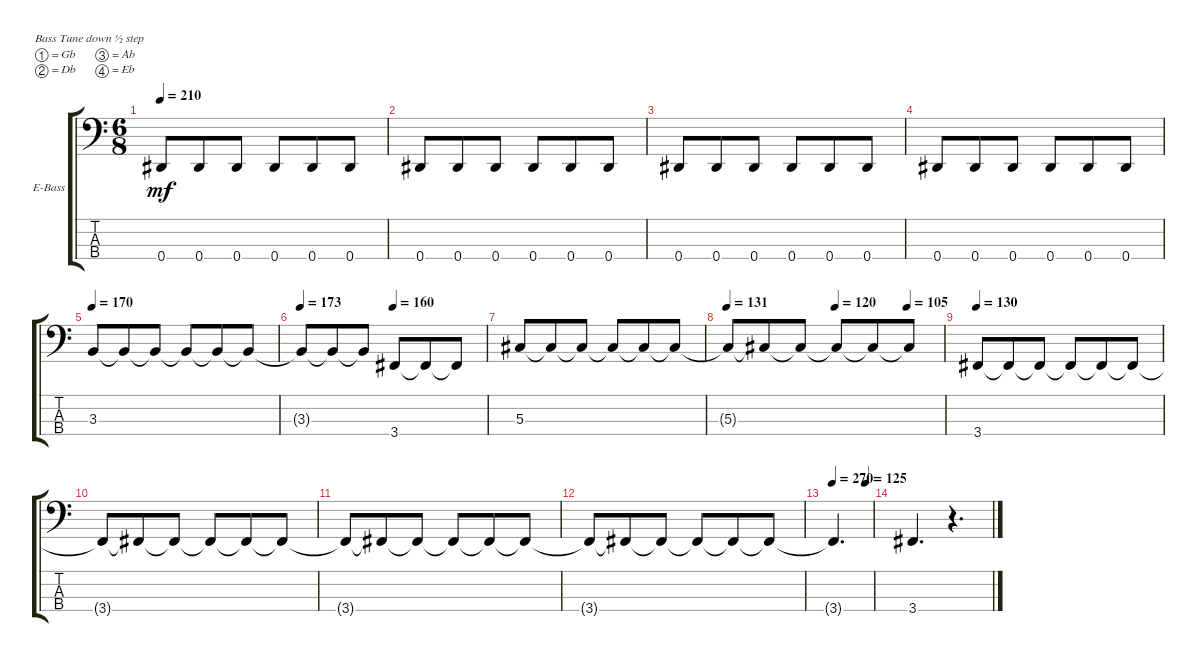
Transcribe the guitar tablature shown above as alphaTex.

\bracketExtendMode groupsimilarinstruments
\firstSystemTrackNameOrientation horizontal
\otherSystemsTrackNameOrientation horizontal
\track ("Electric Bass" "E-Bass") {instrument electricbassfinger}
\staff {score tabs}
\tuning (Gb2 Db2 Ab1 Eb1)
\ts (6 8)
\tempo 210
\clef f4
\ks c
0.4.8{dy mf} 0.4.8 0.4.8 0.4.8 0.4.8 0.4.8 |
0.4.8 0.4.8 0.4.8 0.4.8 0.4.8 0.4.8 |
0.4.8 0.4.8 0.4.8 0.4.8 0.4.8 0.4.8 |
0.4.8 0.4.8 0.4.8 0.4.8 0.4.8 0.4.8 |
\tempo 170
3.3.8 3.3{t}.8 3.3{t}.8 3.3{t}.8 3.3{t}.8 3.3{t}.8 |
\tempo 173
\tempo (160 0.5)
3.3{t}.8 3.3{t}.8 3.3{t}.8 3.4.8 3.4{t}.8 3.4{t}.8 |
5.3.8 5.3{t}.8 5.3{t}.8 5.3{t}.8 5.3{t}.8 5.3{t}.8 |
\tempo 131
\tempo (120 0.5)
\tempo (105 0.833333)
5.3{t}.8 5.3{t}.8 5.3{t}.8 5.3{t}.8 5.3{t}.8 5.3{t}.8 |
\tempo 130
3.4.8 3.4{t}.8 3.4{t}.8 3.4{t}.8 3.4{t}.8 3.4{t}.8 |
3.4{t}.8 3.4{t}.8 3.4{t}.8 3.4{t}.8 3.4{t}.8 3.4{t}.8 |
3.4{t}.8 3.4{t}.8 3.4{t}.8 3.4{t}.8 3.4{t}.8 3.4{t}.8 |
3.4{t}.8 3.4{t}.8 3.4{t}.8 3.4{t}.8 3.4{t}.8 3.4{t}.8 |
\tempo 270
\tempo (125 0.833333)
3.4{t}.4{d} |
3.4.4{d} r.4{d}
